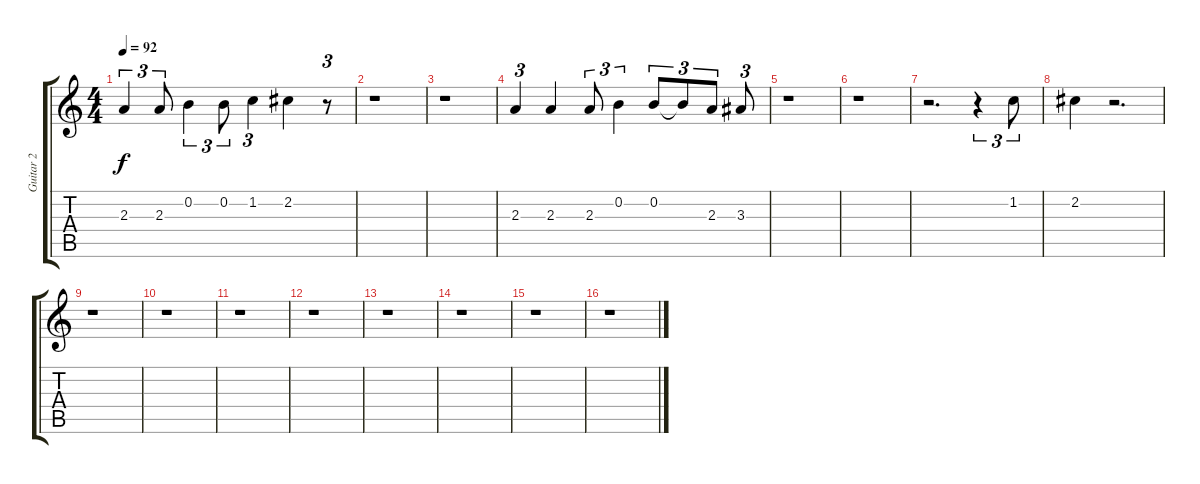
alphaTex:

\track ("Guitar 2" "Guitar 2") {instrument distortionguitar}
\staff {score tabs}
\tuning (E4 B3 G3 D3 A2 E2) {hide}
\ts (4 4)
\tempo 92
\clef g2
\ks c
2.3.4{tu (3 2) dy f} 2.3.8{tu (3 2)} 0.2.4{tu (3 2)} 0.2.8{tu (3 2)} 1.2.4{tu (3 2)} 2.2.4 r.8{tu (3 2)} |
r.1 |
r.1 |
2.3.4{tu (3 2)} 2.3.4 2.3.8{tu (3 2)} 0.2.4{tu (3 2)} 0.2.8{tu (3 2)} 0.2{t}.8{tu (3 2)} 2.3.8{tu (3 2)} 3.3.8{tu (3 2)} |
r.1 |
r.1 |
r.2{d} r.4{tu (3 2)} 1.2.8{tu (3 2)} |
2.2.4 r.2{d} |
r.1 |
r.1 |
r.1 |
r.1 |
r.1 |
r.1 |
r.1 |
r.1
